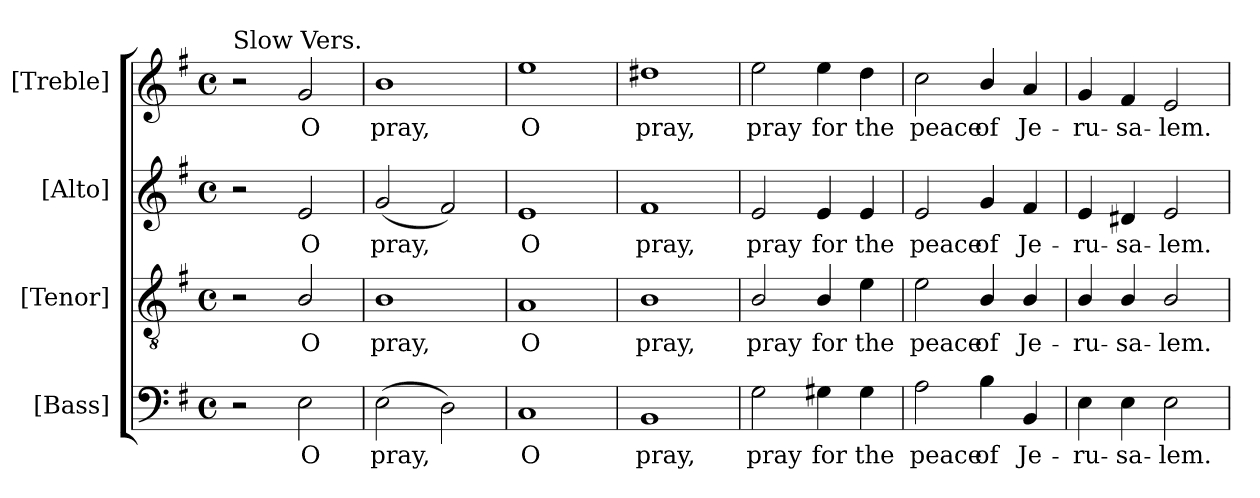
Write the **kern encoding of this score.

**kern	**text	**kern	**text	**kern	**text	**kern	**text
*part4	*part4	*part3	*part3	*part2	*part2	*part1	*part1
*staff4	*staff4	*staff3	*staff3	*staff2	*staff2	*staff1	*staff1
*I"[Bass]	*	*I"[Tenor]	*	*I"[Alto]	*	*I"[Treble]	*
!!LO:PB:g=z
*clefF4	*	*clefGv2	*	*clefG2	*	*clefG2	*
*	*	*ITrd7c12	*	*	*	*	*
*k[f#]	*	*k[f#]	*	*k[f#]	*	*k[f#]	*
*e:	*	*e:	*	*e:	*	*e:	*
*M4/4	*	*M4/4	*	*M4/4	*	*M4/4	*
*met(c)	*	*met(c)	*	*met(c)	*	*met(c)	*
=1	=1	=1	=1	=1	=1	=1	=1
!	!	!	!	!	!	!LO:TX:a:t=Slow Vers.	!
2r	.	2r	.	2r	.	2r	.
!	!LO:LY:b:color=#000000	!	!	!	!	!	!
!	!	!	!LO:LY:b:color=#000000	!	!	!	!
!	!	!	!	!	!LO:LY:b:color=#000000	!	!
!	!	!	!	!	!	!	!LO:LY:b:color=#000000
2Ei\	O	2BBi/	O	2ei/	O	2gi/	O
=2	=2	=2	=2	=2	=2	=2	=2
!	!LO:LY:b:color=#000000	!	!	!	!	!	!
!	!	!	!LO:LY:b:color=#000000	!	!	!	!
!	!	!	!	!	!LO:LY:b:color=#000000	!	!
!	!	!	!	!	!	!	!LO:LY:b:color=#000000
(2Ei\	pray,	1BBi	pray,	(2gi/	pray,	1bi	pray,
2Di\)	.	.	.	2f#i/)	.	.	.
=3	=3	=3	=3	=3	=3	=3	=3
!	!LO:LY:b:color=#000000	!	!	!	!	!	!
!	!	!	!LO:LY:b:color=#000000	!	!	!	!
!	!	!	!	!	!LO:LY:b:color=#000000	!	!
!	!	!	!	!	!	!	!LO:LY:b:color=#000000
1Ci	O	1AAi	O	1ei	O	1eei	O
=4	=4	=4	=4	=4	=4	=4	=4
!	!LO:LY:b:color=#000000	!	!	!	!	!	!
!	!	!	!LO:LY:b:color=#000000	!	!	!	!
!	!	!	!	!	!LO:LY:b:color=#000000	!	!
!	!	!	!	!	!	!	!LO:LY:b:color=#000000
1BBi	pray,	1BBi	pray,	1f#i	pray,	1dd#Xi	pray,
=5	=5	=5	=5	=5	=5	=5	=5
!	!LO:LY:b:color=#000000	!	!	!	!	!	!
!	!	!	!LO:LY:b:color=#000000	!	!	!	!
!	!	!	!	!	!LO:LY:b:color=#000000	!	!
!	!	!	!	!	!	!	!LO:LY:b:color=#000000
2Gi\	pray	2BBi/	pray	2ei/	pray	2eei\	pray
!	!LO:LY:b:color=#000000	!	!	!	!	!	!
!	!	!	!LO:LY:b:color=#000000	!	!	!	!
!	!	!	!	!	!LO:LY:b:color=#000000	!	!
!	!	!	!	!	!	!	!LO:LY:b:color=#000000
4G#Xi\	for	4BBi/	for	4ei/	for	4eei\	for
!	!LO:LY:b:color=#000000	!	!	!	!	!	!
!	!	!	!LO:LY:b:color=#000000	!	!	!	!
!	!	!	!	!	!LO:LY:b:color=#000000	!	!
!	!	!	!	!	!	!	!LO:LY:b:color=#000000
4G#i\	the	4Ei\	the	4ei/	the	4ddi\	the
=6	=6	=6	=6	=6	=6	=6	=6
!	!LO:LY:b:color=#000000	!	!	!	!	!	!
!	!	!	!LO:LY:b:color=#000000	!	!	!	!
!	!	!	!	!	!LO:LY:b:color=#000000	!	!
!	!	!	!	!	!	!	!LO:LY:b:color=#000000
2Ai\	peace	2Ei\	peace	2ei/	peace	2cci\	peace
!	!LO:LY:b:color=#000000	!	!	!	!	!	!
!	!	!	!LO:LY:b:color=#000000	!	!	!	!
!	!	!	!	!	!LO:LY:b:color=#000000	!	!
!	!	!	!	!	!	!	!LO:LY:b:color=#000000
4Bi\	of	4BBi/	of	4gi/	of	4bi/	of
!	!LO:LY:b:color=#000000	!	!	!	!	!	!
!	!	!	!LO:LY:b:color=#000000	!	!	!	!
!	!	!	!	!	!LO:LY:b:color=#000000	!	!
!	!	!	!	!	!	!	!LO:LY:b:color=#000000
4BBi/	Je-	4BBi/	Je-	4f#i/	Je-	4ai/	Je-
=7	=7	=7	=7	=7	=7	=7	=7
!	!LO:LY:b:color=#000000	!	!	!	!	!	!
!	!	!	!LO:LY:b:color=#000000	!	!	!	!
!	!	!	!	!	!LO:LY:b:color=#000000	!	!
!	!	!	!	!	!	!	!LO:LY:b:color=#000000
4Ei\	-ru-	4BBi/	-ru-	4ei/	-ru-	4gi/	-ru-
!	!LO:LY:b:color=#000000	!	!	!	!	!	!
!	!	!	!LO:LY:b:color=#000000	!	!	!	!
!	!	!	!	!	!LO:LY:b:color=#000000	!	!
!	!	!	!	!	!	!	!LO:LY:b:color=#000000
4Ei\	-sa-	4BBi/	-sa-	4d#Xi/	-sa-	4f#i/	-sa-
!	!LO:LY:b:color=#000000	!	!	!	!	!	!
!	!	!	!LO:LY:b:color=#000000	!	!	!	!
!	!	!	!	!	!LO:LY:b:color=#000000	!	!
!	!	!	!	!	!	!	!LO:LY:b:color=#000000
2Ei\	-lem.	2BBi/	-lem.	2ei/	-lem.	2ei/	-lem.
=	=	=	=	=	=	=	=
*-	*-	*-	*-	*-	*-	*-	*-
